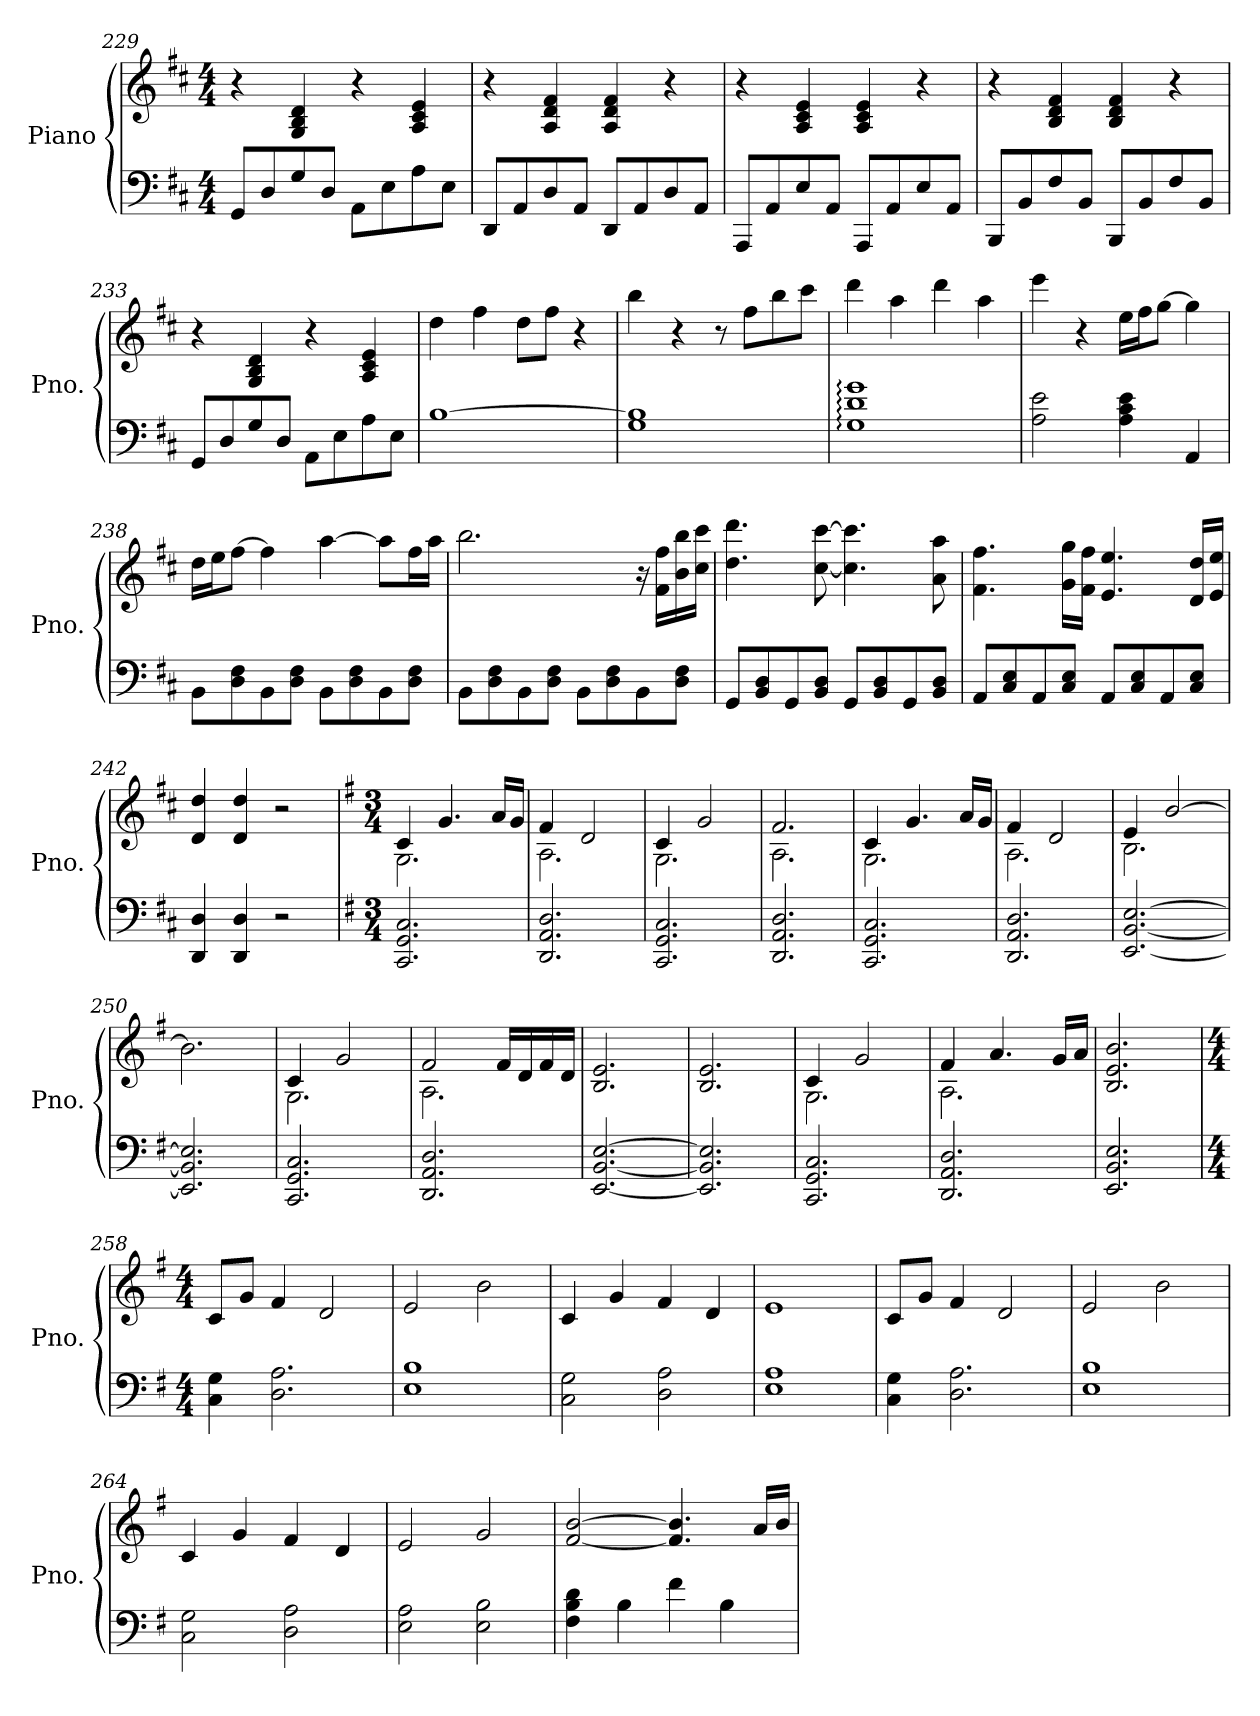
**kern	**kern
*part1	*part1
*staff2	*staff1
*I"Piano	*
*I'Pno.	*
!!LO:LB:g=z
*clefF4	*clefG2
*k[f#c#]	*k[f#c#]
*M4/4	*M4/4
=229	=229
8GG/L	4r
8D/	.
8G/	4G/ 4B/ 4d/
8D/J	.
8AA\L	4r
8E\	.
8A\	4A/ 4c#/ 4e/
8E\J	.
=230	=230
8DD/L	4r
8AA/	.
8D/	4A/ 4d/ 4f#/
8AA/J	.
8DD/L	4A/ 4d/ 4f#/
8AA/	.
8D/	4r
8AA/J	.
=231	=231
8AAA/L	4r
8AA/	.
8E/	4A/ 4c#/ 4e/
8AA/J	.
8AAA/L	4A/ 4c#/ 4e/
8AA/	.
8E/	4r
8AA/J	.
=232	=232
8BBB/L	4r
8BB/	.
8F#/	4B/ 4d/ 4f#/
8BB/J	.
8BBB/L	4B/ 4d/ 4f#/
8BB/	.
8F#/	4r
8BB/J	.
=233	=233
8GG/L	4r
8D/	.
8G/	4G/ 4B/ 4d/
8D/J	.
8AA\L	4r
8E\	.
8A\	4A/ 4c#/ 4e/
8E\J	.
!!LO:LB:g=z
=234	=234
[1B	4dd\
.	4ff#\
.	8dd\L
.	8ff#\J
.	4r
=235	=235
1G 1B]	4bb\
.	4r
.	8r
.	8ff#\L
.	8bb\
.	8ccc#\J
=236	=236
1G: 1d: 1g:	4ddd\
.	4aa\
.	4ddd\
.	4aa\
=237	=237
2A\ 2e\	4eee\
.	4r
*	*MM76
4A\ 4c#\ 4e\	16ee\LL
.	16ff#\J
.	[8gg\J
4AA/	4gg\]
=238	=238
8BB\L	16dd\LL
.	16ee\J
8D\ 8F#\	[8ff#\J
8BB\	4ff#\]
8D\ 8F#\J	.
8BB\L	[4aa\
8D\ 8F#\	.
8BB\	8aa\L]
8D\ 8F#\J	16ff#\L
.	16aa\JJ
!!LO:LB:g=z
=239	=239
8BB\L	2.bb\
8D\ 8F#\	.
8BB\	.
8D\ 8F#\J	.
8BB\L	.
8D\ 8F#\	.
8BB\	16r
.	16f#\ 16ff#\LL
8D\ 8F#\J	16b\ 16bb\
.	16cc#\ 16ccc#\JJ
=240	=240
8GG/L	4.dd\ 4.ddd\
8BB/ 8D/	.
8GG/	.
8BB/ 8D/J	[8cc#\ [8ccc#\
8GG/L	4.cc#\] 4.ccc#\]
8BB/ 8D/	.
8GG/	.
8BB/ 8D/J	8a\ 8aa\
=241	=241
8AA/L	4.f#\ 4.ff#\
8C#/ 8E/	.
8AA/	.
8C#/ 8E/J	16g\ 16gg\LL
.	16f#\ 16ff#\JJ
8AA/L	4.e/ 4.ee/
8C#/ 8E/	.
8AA/	.
8C#/ 8E/J	16d/ 16dd/LL
.	16e/ 16ee/JJ
=242	=242
4DD/ 4D/	4d/ 4dd/
4DD/ 4D/	4d/ 4dd/
2r	2r
=243	=243
*k[f#]	*k[f#]
*M3/4	*M3/4
*	*MM70
*	*^
2.CC/ 2.GG/ 2.C/	4c/	2.G\
.	4.g/	.
.	16a/LL	.
.	16g/JJ	.
=244	=244	=244
2.DD/ 2.AA/ 2.D/	4f#/	2.A\
.	2d/	.
!!LO:LB:g=z	!!
=245	=245	=245
2.CC/ 2.GG/ 2.C/	4c/	2.G\
.	2g/	.
=246	=246	=246
2.DD/ 2.AA/ 2.D/	2.f#/	2.A\
=247	=247	=247
2.CC/ 2.GG/ 2.C/	4c/	2.G\
.	4.g/	.
.	16a/LL	.
.	16g/JJ	.
=248	=248	=248
2.DD/ 2.AA/ 2.D/	4f#/	2.A\
.	2d/	.
=249	=249	=249
[2.EE/ [2.BB/ [2.E/	4e/	2.B\
.	[2b/	.
*	*v	*v
=250	=250
2.EE/] 2.BB/] 2.E/]	2.b\]
=251	=251
*	*^
2.CC/ 2.GG/ 2.C/	4c/	2.G\
.	2g/	.
=252	=252	=252
2.DD/ 2.AA/ 2.D/	2f#/	2.A\
.	16f#/LL	.
.	16d/	.
.	16f#/	.
.	16d/JJ	.
*	*v	*v
=253	=253
[2.EE/ [2.BB/ [2.E/	2.B/ 2.e/
=254	=254
2.EE/] 2.BB/] 2.E/]	2.B/ 2.e/
=255	=255
*	*^
2.CC/ 2.GG/ 2.C/	4c/	2.G\
.	2g/	.
!!LO:PB:g=z	!!
=256	=256	=256
2.DD/ 2.AA/ 2.D/	4f#/	2.A\
.	4.a/	.
.	16g/LL	.
.	16a/JJ	.
*	*v	*v
=257	=257
2.EE/ 2.BB/ 2.E/	2.B/ 2.e/ 2.b/
=258	=258
*M4/4	*M4/4
4C\ 4G\	8c/L
.	8g/J
2.D\ 2.A\	4f#/
.	2d/
=259	=259
1E 1B	2e/
.	2b\
=260	=260
2C\ 2G\	4c/
.	4g/
2D\ 2A\	4f#/
.	4d/
=261	=261
1E 1A	1e
=262	=262
4C\ 4G\	8c/L
.	8g/J
2.D\ 2.A\	4f#/
.	2d/
=263	=263
1E 1B	2e/
.	2b\
=264	=264
2C\ 2G\	4c/
.	4g/
2D\ 2A\	4f#/
.	4d/
=265	=265
2E\ 2A\	2e/
2E\ 2B\	2g/
!!LO:LB:g=z
=266	=266
4F#\ 4B\ 4d\	[2f#/ [2b/
4B\	.
4f#\	4.f#/] 4.b/]
4B\	.
.	16a/LL
.	16b/JJ
=	=
*-	*-
